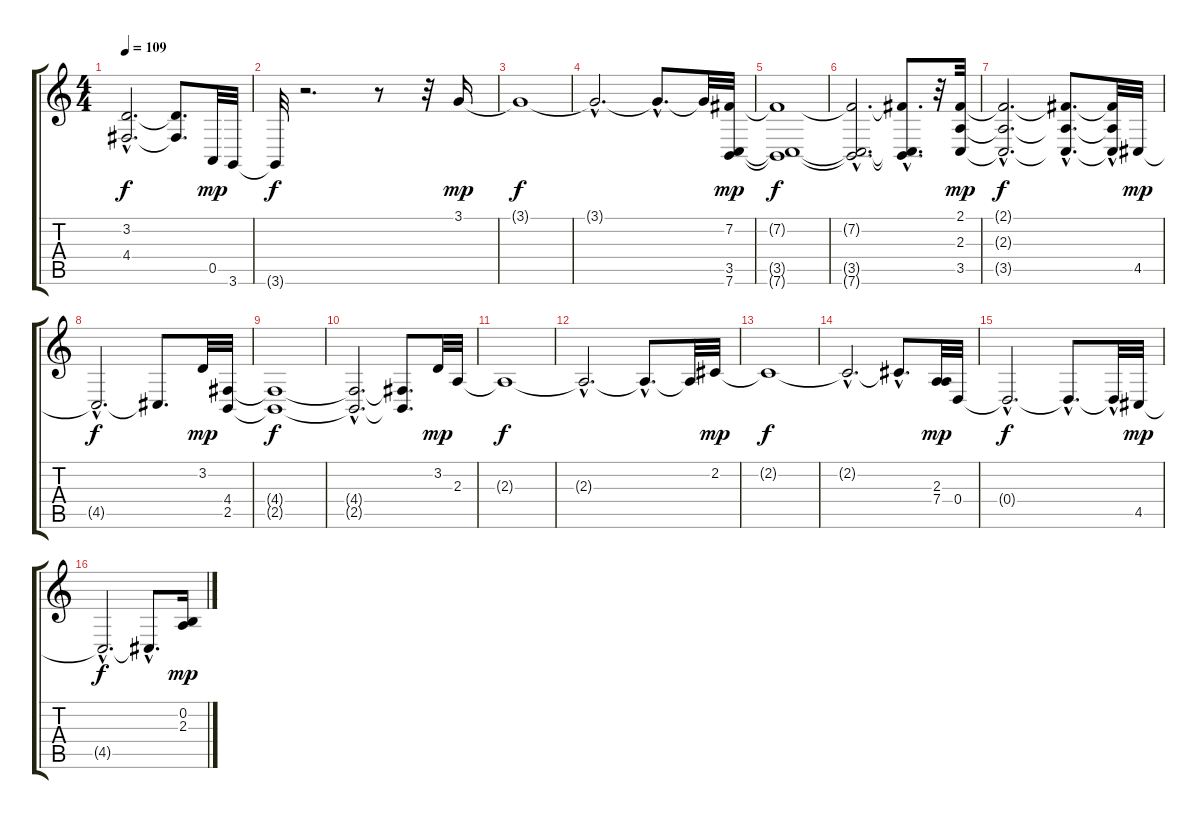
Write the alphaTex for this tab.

\track "" {instrument synthstrings1}
\staff {score tabs}
\tuning (E4 B3 G3 D3 A2 E2) {hide}
\ts (4 4)
\tempo 109
\clef g2
\ks c
(3.2{hac t} 4.4{hac t}).2{d dy f} (3.2{t} 4.4{t}).8{d} 0.5.32{dy mp} 3.6.32 |
3.6{t}.32{dy f} r.2{d} r.8 r.32 3.1.16{dy mp} |
3.1{t}.1{dy f} |
3.1{hac t}.2{d} 3.1{hac t}.8{d} 3.1{t}.32 (7.2 3.5 7.6).32{dy mp} |
(7.2{t} 3.5{t} 7.6{t}).1{dy f} |
(7.2{hac t} 3.5{hac t} 7.6{hac t}).2{d} (7.2{hac t} 3.5{hac t} 7.6{hac t}).8{d} r.32 (2.1 2.3 3.5).32{dy mp} |
(2.1{hac t} 2.3{hac t} 3.5{hac t}).2{d dy f} (2.1{hac t} 2.3{hac t} 3.5{hac t}).8{d} (2.1{t} 2.3{t} 3.5{hac t}).32 4.5.32{dy mp} |
4.5{hac t}.2{d dy f} 4.5{t}.8{d} 3.2.32{dy mp} (4.4 2.5).32 |
(4.4{t} 2.5{t}).1{dy f} |
(4.4{hac t} 2.5{hac t}).2{d} (4.4{t} 2.5{t}).8{d} 3.2.32{dy mp} 2.3.32 |
2.3{t}.1{dy f} |
2.3{hac t}.2{d} 2.3{hac t}.8{d} 2.3{t}.32 2.2.32{dy mp} |
2.2{t}.1{dy f} |
2.2{hac t}.2{d} 2.2{hac t}.8{d} (2.3 7.4).32{dy mp} 0.4.32 |
0.4{hac t}.2{d dy f} 0.4{hac t}.8{d} 0.4{hac t}.32 4.5.32{dy mp} |
4.5{hac t}.2{d dy f} 4.5{hac t}.8{d} (0.2 2.3).16{dy mp}
